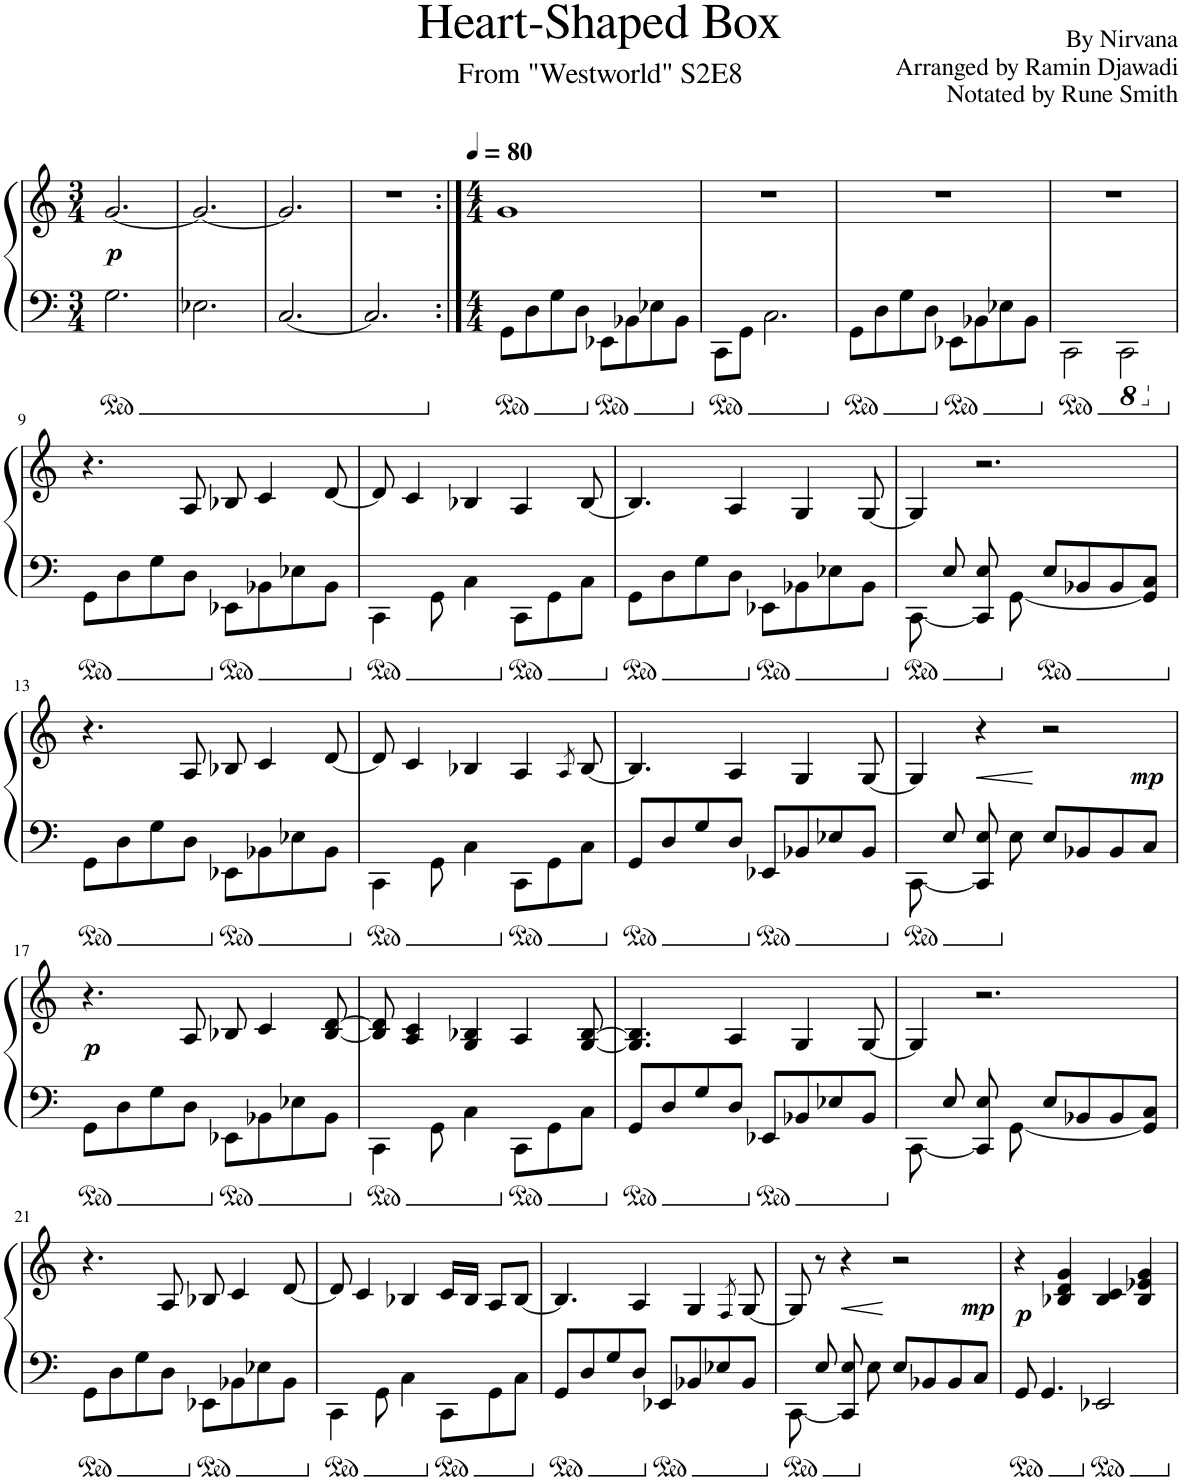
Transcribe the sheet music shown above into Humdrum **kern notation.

**kern	**kern	**dynam
*part1	*part1	*part1
*staff2	*staff1	*staff1/2
*I"Piano	*	*
*I'Pno.	*	*
*clefF4	*clefG2	*
*k[]	*k[]	*
*M3/4	*M3/4	*
=1	=1	=1
!	!	!LO:DY:b
2.G\	[2.g/	p
=2	=2	=2
2.E-X\	2.g/_	.
=3	=3	=3
[2.C/	2.g/]	.
=4	=4	=4
2.C/]	2.r	.
=5:|!	=5:|!	=5:|!
*M4/4	*M4/4	*
*	*MM80	*
8GG\L	1g	.
8D\	.	.
8G\	.	.
8D\J	.	.
8EE-X\L	.	.
8BB-X\	.	.
8E-X\	.	.
8BB-\J	.	.
=6	=6	=6
8CC\L	1r	.
8GG\J	.	.
2.C\	.	.
=7	=7	=7
8GG\L	1r	.
8D\	.	.
8G\	.	.
8D\J	.	.
8EE-X\L	.	.
8BB-X\	.	.
8E-X\	.	.
8BB-\J	.	.
=8	=8	=8
2CC\	1r	.
*8ba	*	*
2CCC\	.	.
!!LO:LB:g=z
=9	=9	=9
*X8ba	*	*
8GG\L	4.r	.
8D\	.	.
8G\	.	.
8D\J	8A/	.
8EE-X\L	8B-X/	.
8BB-X\	4c/	.
8E-X\	.	.
8BB-\J	[8d/	.
=10	=10	=10
4CC\	8d/]	.
.	4c/	.
8GG\	.	.
4C\	4B-X/	.
8CC\L	4A/	.
8GG\	.	.
8C\J	[8B-/	.
=11	=11	=11
8GG\L	4.B-/]	.
8D\	.	.
8G\	.	.
8D\J	4A/	.
8EE-X\L	.	.
8BB-X\	4G/	.
8E-X\	.	.
8BB-\J	[8G/	.
=12	=12	=12
[<8CC\	4G/]	.
8E/	.	.
8CC/] 8E/	2.r	.
[<8GG\	.	.
8E/L	.	.
8BB-X/	.	.
8BB-/	.	.
8GG/] 8C/J	.	.
!!LO:LB:g=z
=13	=13	=13
8GG\L	4.r	.
8D\	.	.
8G\	.	.
8D\J	8A/	.
8EE-X\L	8B-X/	.
8BB-X\	4c/	.
8E-X\	.	.
8BB-\J	[8d/	.
=14	=14	=14
4CC\	8d/]	.
.	4c/	.
8GG\	.	.
4C\	4B-X/	.
8CC\L	4A/	.
8GG\	.	.
.	8qA/	.
8C\J	[8B-/	.
=15	=15	=15
8GG/L	4.B-/]	.
8D/	.	.
8G/	.	.
8D/J	4A/	.
8EE-X/L	.	.
8BB-X/	4G/	.
8E-X/	.	.
8BB-/J	[8G/	.
=16	=16	=16
*	*^	*
[<8CC\	4G/]	2..ryy	.
8E/	.	.	.
!	!	!	!LO:HP:b
8CC/] 8E/	4r	.	<
8E\	.	.	.
8E/L	2r	.	[
8BB-X/	.	.	.
8BB-/	.	.	.
!	!	!	!LO:DY:b
8C/J	.	8ryy	mp
!!LO:LB:g=z
=17	=17	=17	=17
!	!	!	!LO:DY:b
*	*v	*v	*
8GG\L	4.r	p
8D\	.	.
8G\	.	.
8D\J	8A/	.
8EE-X\L	8B-X/	.
8BB-X\	4c/	.
8E-X\	.	.
8BB-\J	[8B-/ [8d/	.
=18	=18	=18
4CC\	8B-/] 8d/]	.
.	4A/ 4c/	.
8GG\	.	.
4C\	4G/ 4B-X/	.
8CC\L	4A/	.
8GG\	.	.
8C\J	[8G/ [8B-/	.
=19	=19	=19
8GG/L	4.G/] 4.B-/]	.
8D/	.	.
8G/	.	.
8D/J	4A/	.
8EE-X/L	.	.
8BB-X/	4G/	.
8E-X/	.	.
8BB-/J	[8G/	.
=20	=20	=20
[<8CC\	4G/]	.
8E/	.	.
8CC/] 8E/	2.r	.
[<8GG\	.	.
8E/L	.	.
8BB-X/	.	.
8BB-/	.	.
8GG/] 8C/J	.	.
!!LO:LB:g=z
=21	=21	=21
8GG\L	4.r	.
8D\	.	.
8G\	.	.
8D\J	8A/	.
8EE-X\L	8B-X/	.
8BB-X\	4c/	.
8E-X\	.	.
8BB-\J	[8d/	.
=22	=22	=22
4CC\	8d/]	.
.	4c/	.
8GG\	.	.
4C\	4B-X/	.
8CC\L	16c/LL	.
.	16B-/JJ	.
8GG\	8A/L	.
8C\J	[8B-/J	.
=23	=23	=23
8GG/L	4.B-/]	.
8D/	.	.
8G/	.	.
8D/J	4A/	.
8EE-X/L	.	.
8BB-X/	4G/	.
8E-X/	.	.
.	8qF/	.
8BB-/J	[8G/	.
=24	=24	=24
*	*^	*
[<8CC\	8G/]	2..ryy	.
8E/	8r	.	.
!	!	!	!LO:HP:b
8CC/] 8E/	4r	.	<
8E\	.	.	.
8E/L	2r	.	[
8BB-X/	.	.	.
8BB-/	.	.	.
!	!	!	!LO:DY:b
8C/J	.	8ryy	mp
=25	=25	=25	=25
!	!	!	!LO:DY:b
*	*v	*v	*
8GG/	4r	p
4.GG/	.	.
.	4B-X/ 4d/ 4g/	.
2EE-X/	4B-/ 4c/	.
.	4B-/ 4e-X/ 4g/	.
=	=	=
*-	*-	*-
